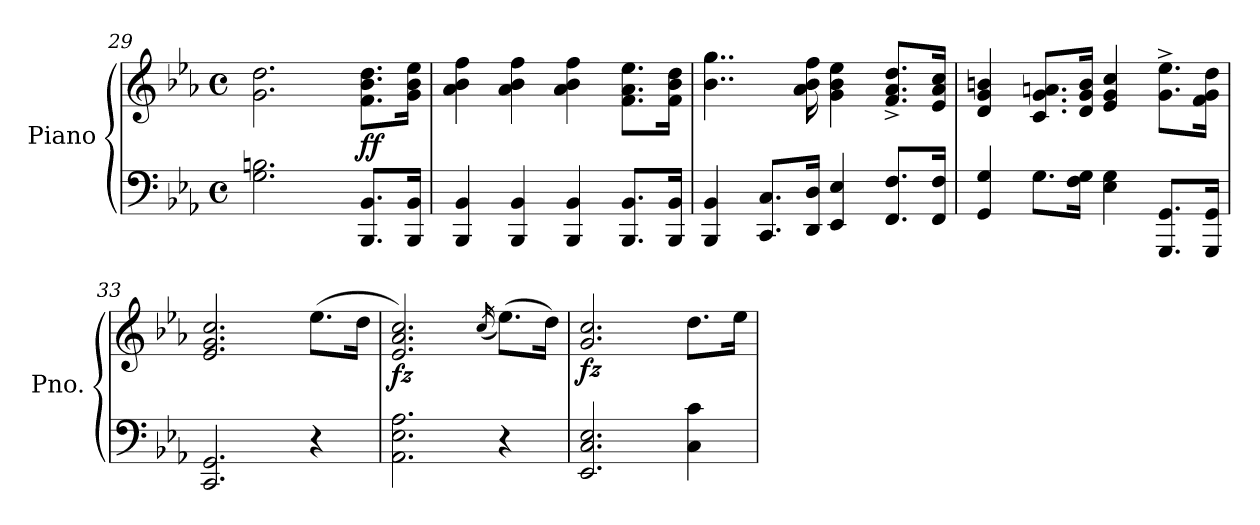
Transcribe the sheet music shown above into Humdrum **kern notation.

**kern	**kern	**dynam
*part1	*part1	*part1
*staff2	*staff1	*staff1/2
*I"Piano	*	*
*I'Pno.	*	*
*clefF4	*clefG2	*
*k[b-e-a-]	*k[b-e-a-]	*
*M4/4	*M4/4	*
*met(c)	*met(c)	*
=29	=29	=29
2.G\ 2.Bn\	2.g\ 2.dd\	.
!	!	!LO:DY:b
8.BBB-/ 8.BB-/L	8.f\ 8.b-\ 8.dd\L	ff
16BBB-/ 16BB-/Jk	16g\ 16b-\ 16ee-\Jk	.
=30	=30	=30
4BBB-/ 4BB-/	4a-\ 4b-\ 4ff\	.
4BBB-/ 4BB-/	4a-\ 4b-\ 4ff\	.
4BBB-/ 4BB-/	4a-\ 4b-\ 4ff\	.
8.BBB-/ 8.BB-/L	8.f\ 8.a-\ 8.ee-\L	.
16BBB-/ 16BB-/Jk	16f\ 16b-\ 16dd\Jk	.
=31	=31	=31
4BBB-/ 4BB-/	4..b-\ 4..gg\	.
8.CC/ 8.C/L	.	.
16DD/ 16D/Jk	16a-\ 16b-\ 16ff\	.
4EE-/ 4E-/	4g\ 4b-\ 4ee-\	.
8.FF/ 8.F/L	8.f/^ 8.a-/^ 8.dd/^L	.
16FF/ 16F/Jk	16e-/ 16a-/ 16cc/Jk	.
=32	=32	=32
4GG/ 4G/	4d/ 4g/ 4bn/	.
8.G\L	8.c/ 8.g/ 8.an/L	.
16F\ 16G\Jk	16d/ 16g/ 16b/Jk	.
4E-\ 4G\	4e-/ 4g/ 4cc/	.
8.GGG/ 8.GG/L	8.g\^ 8.ee-\^L	.
16GGG/ 16GG/Jk	16f\ 16g\ 16dd\Jk	.
!!LO:LB:g=z
=33	=33	=33
2.CC/ 2.GG/	2.e-/ 2.g/ 2.cc/	.
4r	(8.ee-\L	.
.	16dd\Jk	.
=34	=34	=34
!	!	!LO:DY:b
2.AA-\ 2.E-\ 2.A-\	2.e-/ 2.a-/ 2.cc/)	fz
.	(16qcc/	.
4r	(8.ee-\L)	.
.	16dd\Jk)	.
=35	=35	=35
!	!	!LO:DY:b
2.EE-/ 2.C/ 2.E-/	2.g/ 2.cc/	fz
4C\ 4c\	8.dd\L	.
.	16ee-\Jk	.
=	=	=
*-	*-	*-
